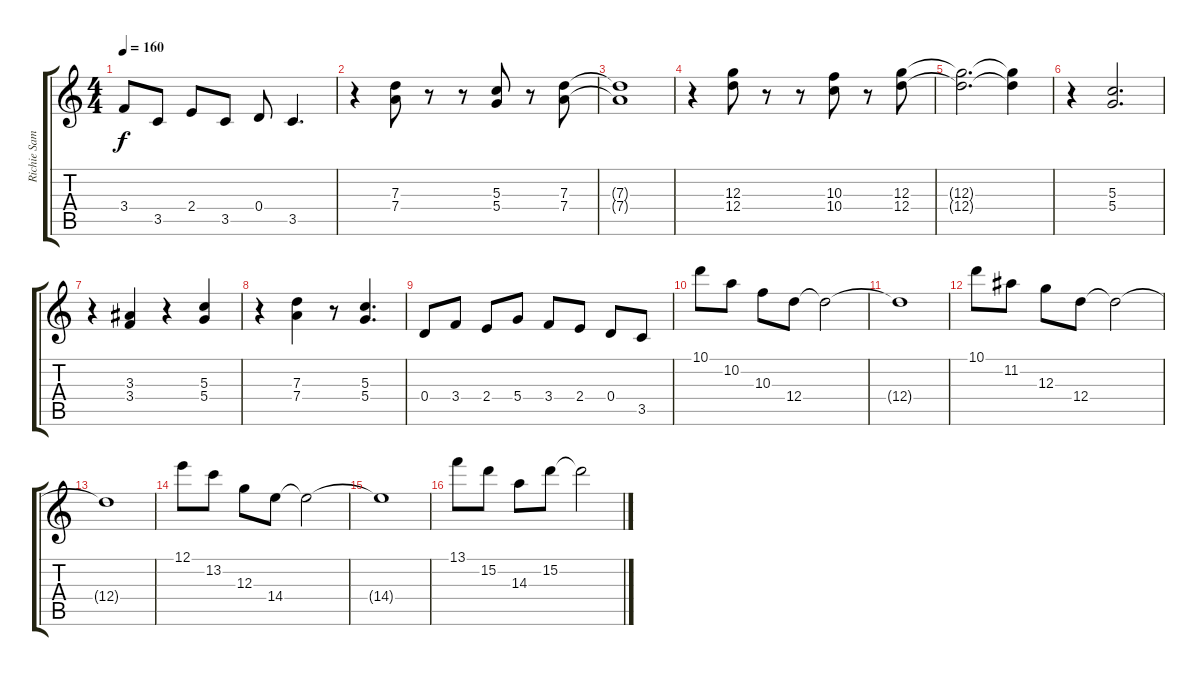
\track ("Richie Sambora Gtr.1" "Richie Sam") {instrument overdrivenguitar}
\staff {score tabs}
\tuning (E4 B3 G3 D3 A2 E2) {hide}
\ts (4 4)
\tempo 160
\clef g2
\ks c
3.4.8{dy f} 3.5.8 2.4.8 3.5.8 0.4.8 3.5.4{d} |
r.4 (7.3 7.4).8 r.8 r.8 (5.3 5.4).8 r.8 (7.3 7.4).8 |
(7.3{t} 7.4{t}).1 |
r.4 (12.3 12.4).8 r.8 r.8 (10.3 10.4).8 r.8 (12.3 12.4).8 |
(12.3{t} 12.4{t}).2{d} (12.3{t} 12.4{t}).4 |
r.4 (5.3 5.4).2{d} |
r.4 (3.3 3.4).4 r.4 (5.3 5.4).4 |
r.4 (7.3 7.4).4 r.8 (5.3 5.4).4{d} |
0.4.8 3.4.8 2.4.8 5.4.8 3.4.8 2.4.8 0.4.8 3.5.8 |
10.1.8 10.2.8 10.3.8 12.4.8 12.4{t}.2 |
12.4{t}.1 |
10.1.8 11.2.8 12.3.8 12.4.8 12.4{t}.2 |
12.4{t}.1 |
12.1.8 13.2.8 12.3.8 14.4.8 14.4{t}.2 |
14.4{t}.1 |
13.1.8 15.2.8 14.3.8 15.2.8 15.2{t}.2
